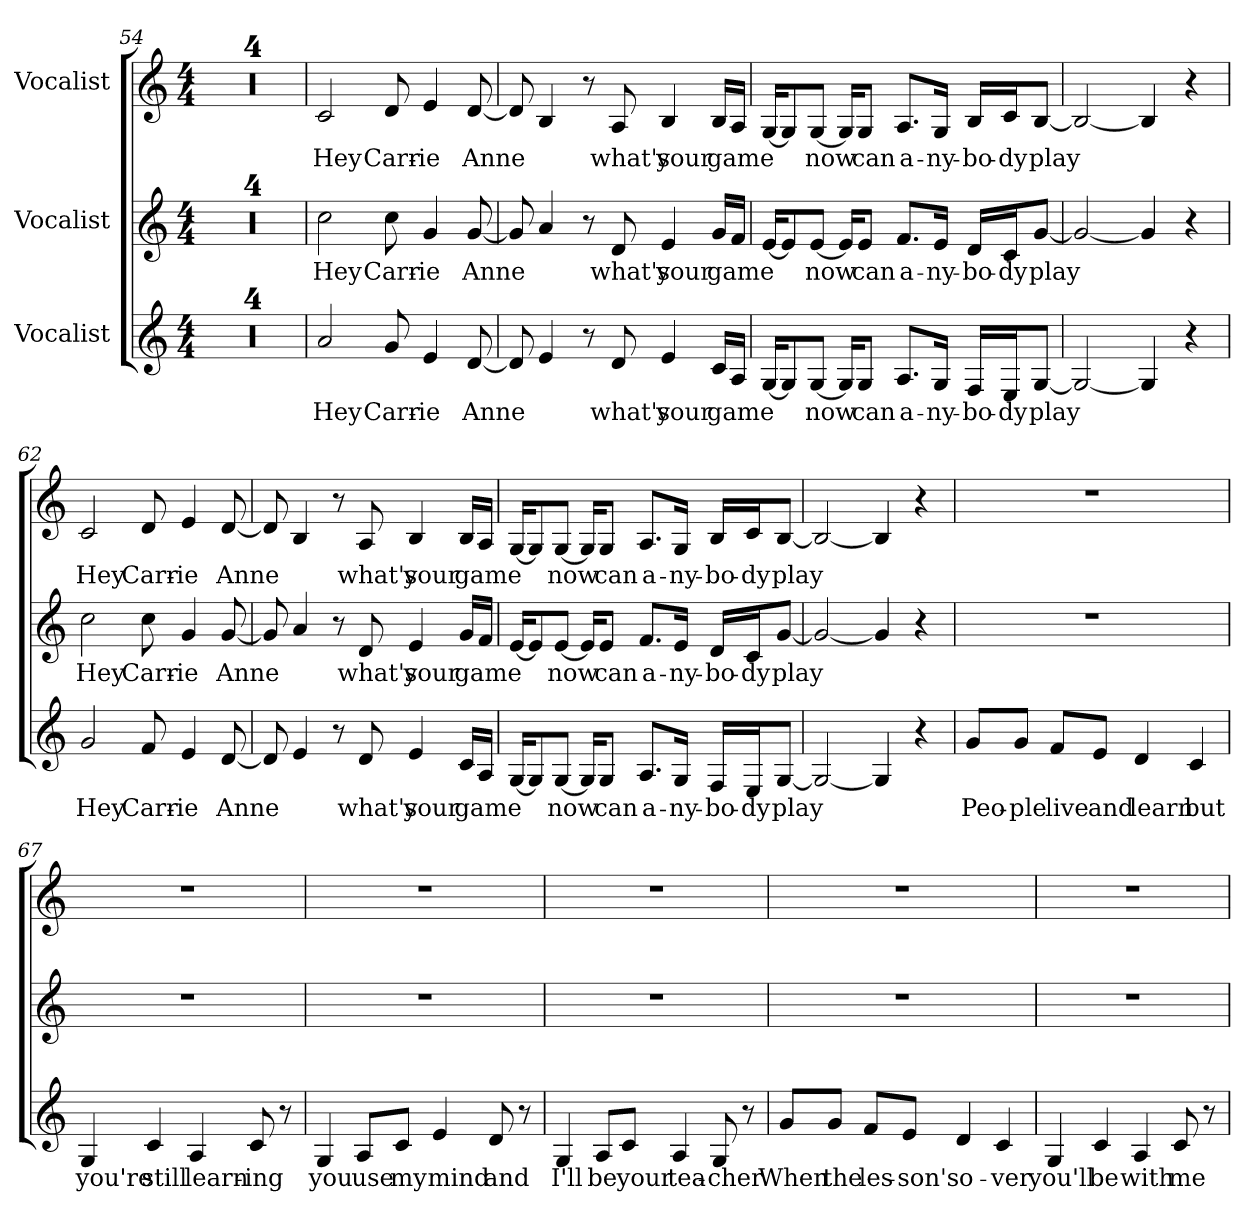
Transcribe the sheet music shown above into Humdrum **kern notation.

**kern	**text	**kern	**text	**kern	**text
*part3	*part3	*part2	*part2	*part1	*part1
*staff3	*staff3	*staff2	*staff2	*staff1	*staff1
*I"Vocalist	*	*I"Vocalist	*	*I"Vocalist	*
*clefG2	*	*clefG2	*	*clefG2	*
*M4/4	*	*M4/4	*	*M4/4	*
=54	=54	=54	=54	=54	=54
1r	.	1r	.	1r	.
=55	=55	=55	=55	=55	=55
1r	.	1r	.	1r	.
=56	=56	=56	=56	=56	=56
1r	.	1r	.	1r	.
=57	=57	=57	=57	=57	=57
1r	.	1r	.	1r	.
=58	=58	=58	=58	=58	=58
2a	Hey	2cc	Hey	2c	Hey
8g	Carr-	8cc	Carr-	8d	Carr-
4e	-ie	4g	-ie	4e	-ie
[8d	Anne	[8g	Anne	[8d	Anne
=59	=59	=59	=59	=59	=59
8d]	_	8g]	_	8d]	_
4e	_	4a	_	4B	_
8r	.	8r	.	8r	.
8d	what's	8d	what's	8A	what's
4e	your	4e	your	4B	your
16c/LL	game	16g/LL	game	16B/LL	game
16A/JJ	_	16f/JJ	_	16A/JJ	_
=60	=60	=60	=60	=60	=60
[16G/KL	_	[16e/KL	_	[16G/KL	_
8G/]	_	8e/]	_	8G/]	_
[8G/J	now	[8e/J	now	[8G/J	now
16G/KL]	_	16e/KL]	_	16G/KL]	_
8G/J	can	8e/J	can	8G/J	can
8.A/L	a-	8.f/L	a-	8.A/L	a-
16G/Jk	-ny-	16e/Jk	-ny-	16G/Jk	-ny-
16F/LL	-bo-	16d/LL	-bo-	16B/LL	-bo-
16E/J	-dy	16c/J	-dy	16c/J	-dy
[8G/J	play	[8g/J	play	[8B/J	play
=61	=61	=61	=61	=61	=61
2G_	_	2g_	_	2B_	_
4G]	_	4g]	_	4B]	_
4r	.	4r	.	4r	.
=62	=62	=62	=62	=62	=62
2g	Hey	2cc	Hey	2c	Hey
8f	Carr-	8cc	Carr-	8d	Carr-
4e	-ie	4g	-ie	4e	-ie
[8d	Anne	[8g	Anne	[8d	Anne
=63	=63	=63	=63	=63	=63
8d]	_	8g]	_	8d]	_
4e	_	4a	_	4B	_
8r	.	8r	.	8r	.
8d	what's	8d	what's	8A	what's
4e	your	4e	your	4B	your
16c/LL	game	16g/LL	game	16B/LL	game
16A/JJ	_	16f/JJ	_	16A/JJ	_
=64	=64	=64	=64	=64	=64
[16G/KL	_	[16e/KL	_	[16G/KL	_
8G/]	_	8e/]	_	8G/]	_
[8G/J	now	[8e/J	now	[8G/J	now
16G/KL]	_	16e/KL]	_	16G/KL]	_
8G/J	can	8e/J	can	8G/J	can
8.A/L	a-	8.f/L	a-	8.A/L	a-
16G/Jk	-ny-	16e/Jk	-ny-	16G/Jk	-ny-
16F/LL	-bo-	16d/LL	-bo-	16B/LL	-bo-
16E/J	-dy	16c/J	-dy	16c/J	-dy
[8G/J	play	[8g/J	play	[8B/J	play
=65	=65	=65	=65	=65	=65
2G_	_	2g_	_	2B_	_
4G]	_	4g]	_	4B]	_
4r	.	4r	.	4r	.
=66	=66	=66	=66	=66	=66
8g/L	Peo-	1r	.	1r	.
8g/J	-ple	.	.	.	.
8f/L	live	.	.	.	.
8e/J	and	.	.	.	.
4d	learn	.	.	.	.
4c	but	.	.	.	.
=67	=67	=67	=67	=67	=67
4G	you're	1r	.	1r	.
4c	still	.	.	.	.
4A	learn-	.	.	.	.
8c	-ing	.	.	.	.
8r	.	.	.	.	.
=68	=68	=68	=68	=68	=68
4G	you	1r	.	1r	.
8A/L	use	.	.	.	.
8c/J	my	.	.	.	.
4e	mind	.	.	.	.
8d	and	.	.	.	.
8r	.	.	.	.	.
=69	=69	=69	=69	=69	=69
4G	I'll	1r	.	1r	.
8A/L	be	.	.	.	.
8c/J	your	.	.	.	.
4A	tea-	.	.	.	.
8G	-cher	.	.	.	.
8r	.	.	.	.	.
=70	=70	=70	=70	=70	=70
8g/L	When	1r	.	1r	.
8g/J	the	.	.	.	.
8f/L	les-	.	.	.	.
8e/J	-son's	.	.	.	.
4d	o-	.	.	.	.
4c	-ver	.	.	.	.
=71	=71	=71	=71	=71	=71
4G	you'll	1r	.	1r	.
4c	be	.	.	.	.
4A	with	.	.	.	.
8c	me	.	.	.	.
8r	.	.	.	.	.
=	=	=	=	=	=
*-	*-	*-	*-	*-	*-
